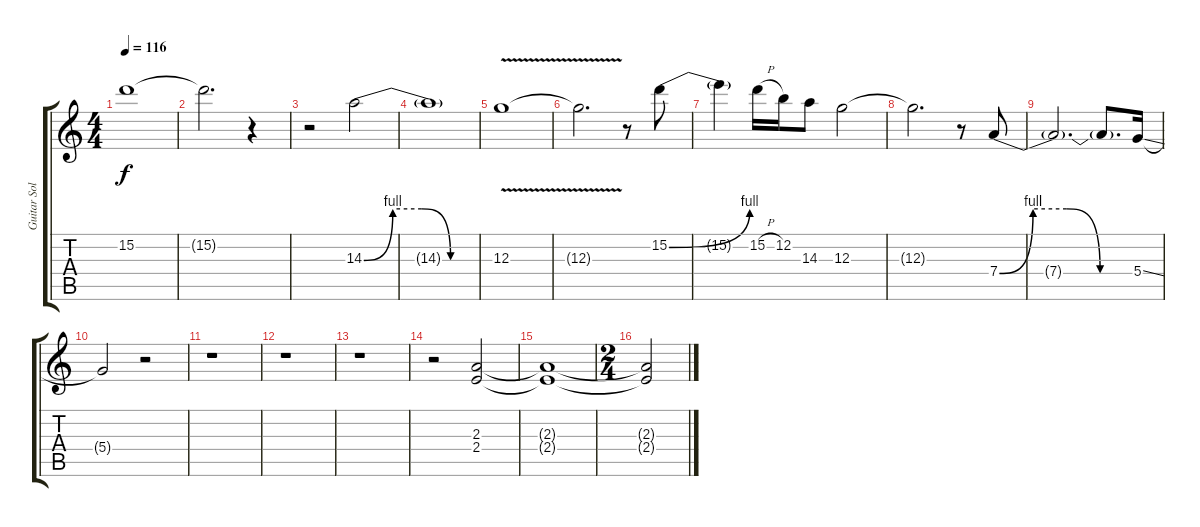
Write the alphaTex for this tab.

\track ("Guitar Solo" "Guitar Sol") {instrument distortionguitar}
\staff {score tabs}
\tuning (E4 B3 G3 D3 A2 E2) {hide}
\ts (4 4)
\tempo 116
\clef g2
\ks c
15.2{t}.1{dy f} |
15.2{t}.2{d} r.4 |
r.2 14.3{be (custom 0 0 15 4 30 4 45 0 60 0)}.2 |
14.3{t}.1 |
12.3{v}.1 |
12.3{t}.2{d} r.8 15.2{be (bend 0 0 60 4)}.8 |
15.2{t}.4 15.2{h}.16 12.2.16 14.3.8 12.3.2 |
12.3{t}.2{d} r.8 7.4{be (custom 0 0 15 4 30 4 45 0 60 0)}.8 |
7.4{t}.2{d} 7.4{t}.8{d} 5.4{ss}.16 |
5.4{t}.2 r.2 |
r.1 |
r.1 |
r.1 |
r.2 (2.3 2.4).2 |
(2.3{t} 2.4{t}).1 |
\ts (2 4)
(2.3{t} 2.4{t}).2
